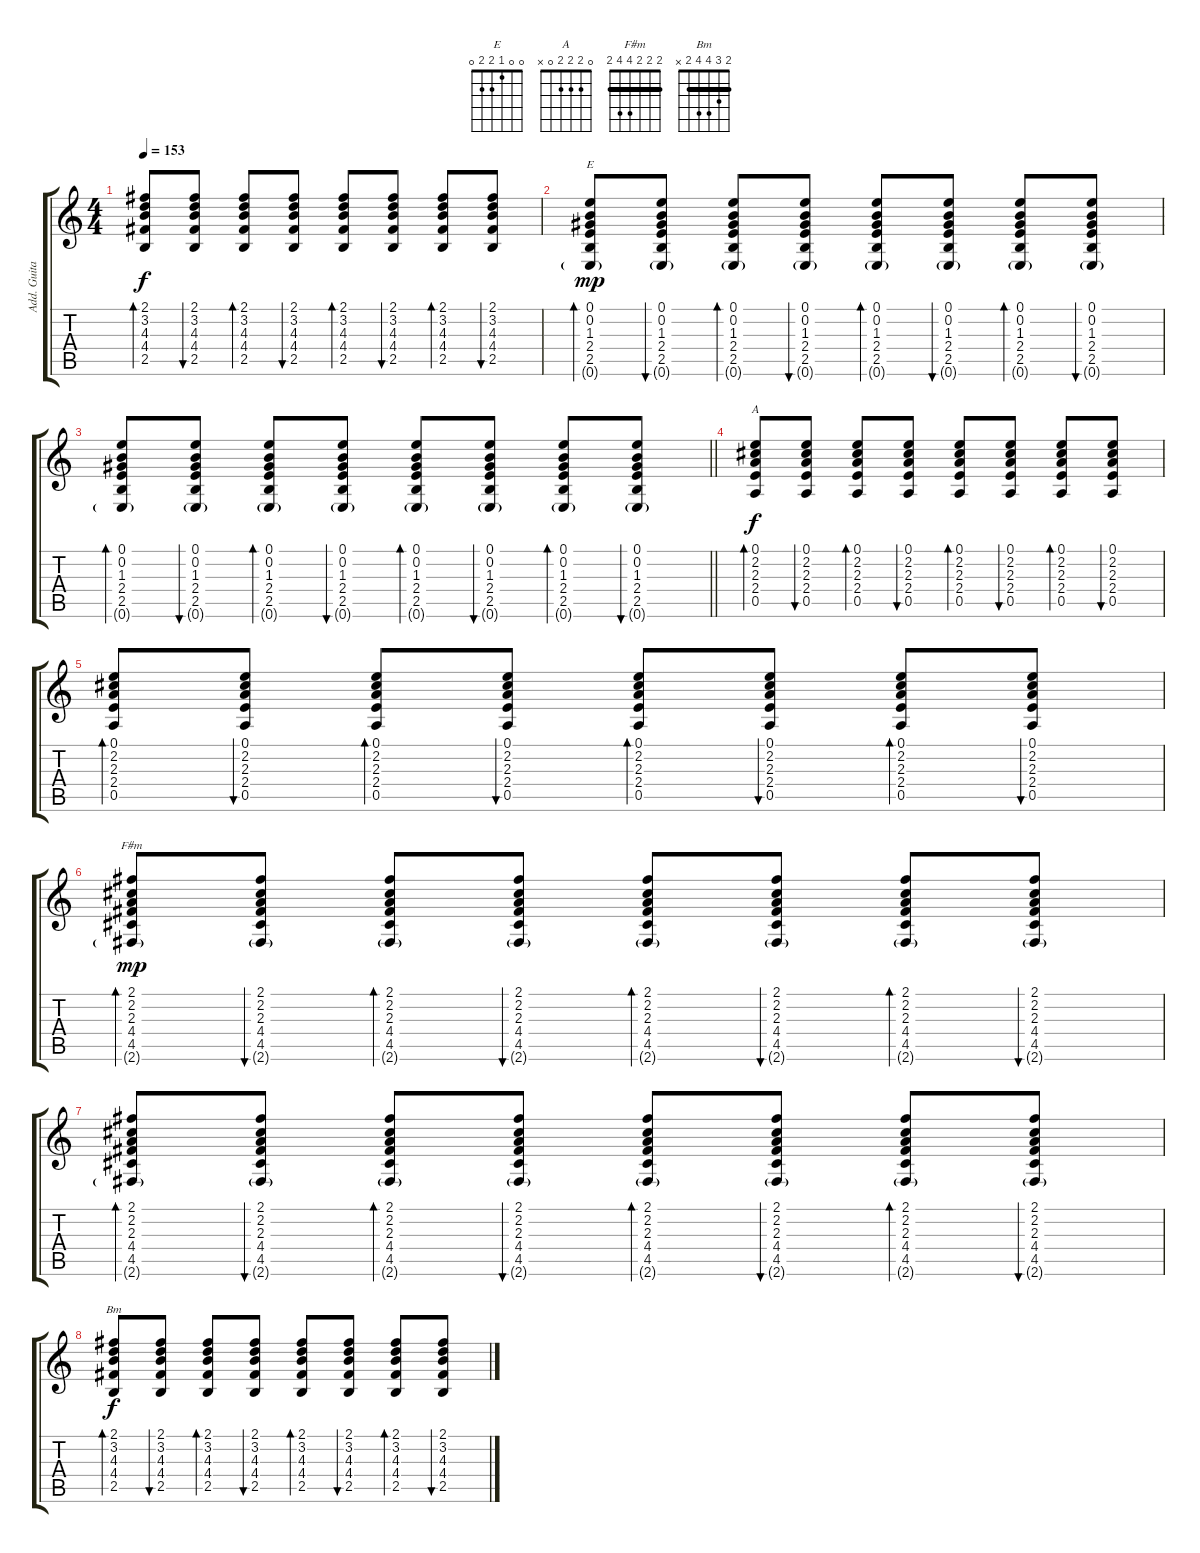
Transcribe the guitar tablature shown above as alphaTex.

\track ("Add. Guitar 1" "Add. Guita") {instrument distortionguitar}
\staff {score tabs}
\tuning (E4 B3 G3 D3 A2 E2) {hide}
\chord ("E" 0 0 1 2 2 0)
\chord ("A" 0 2 2 2 0 x)
\chord ("F#m" 2 2 2 4 4 2) {barre 2}
\chord ("Bm" 2 3 4 4 2 x) {barre 2}
\ts (4 4)
\tempo 153
\clef g2
\ks c
(2.1 3.2 4.3 4.4 2.5).8{bd 60 dy f} (2.1 3.2 4.3 4.4 2.5).8{bu 60} (2.1 3.2 4.3 4.4 2.5).8{bd 60} (2.1 3.2 4.3 4.4 2.5).8{bu 60} (2.1 3.2 4.3 4.4 2.5).8{bd 60} (2.1 3.2 4.3 4.4 2.5).8{bu 60} (2.1 3.2 4.3 4.4 2.5).8{bd 60} (2.1 3.2 4.3 4.4 2.5).8{bu 60} |
(0.1 0.2 1.3 2.4 2.5 0.6{g}).8{bd 60 ch "E" dy mp} (0.1 0.2 1.3 2.4 2.5 0.6{g}).8{bu 60} (0.1 0.2 1.3 2.4 2.5 0.6{g}).8{bd 60} (0.1 0.2 1.3 2.4 2.5 0.6{g}).8{bu 60} (0.1 0.2 1.3 2.4 2.5 0.6{g}).8{bd 60} (0.1 0.2 1.3 2.4 2.5 0.6{g}).8{bu 60} (0.1 0.2 1.3 2.4 2.5 0.6{g}).8{bd 60} (0.1 0.2 1.3 2.4 2.5 0.6{g}).8{bu 60} |
\barLineRight lightlight
(0.1 0.2 1.3 2.4 2.5 0.6{g}).8{bd 60} (0.1 0.2 1.3 2.4 2.5 0.6{g}).8{bu 60} (0.1 0.2 1.3 2.4 2.5 0.6{g}).8{bd 60} (0.1 0.2 1.3 2.4 2.5 0.6{g}).8{bu 60} (0.1 0.2 1.3 2.4 2.5 0.6{g}).8{bd 60} (0.1 0.2 1.3 2.4 2.5 0.6{g}).8{bu 60} (0.1 0.2 1.3 2.4 2.5 0.6{g}).8{bd 60} (0.1 0.2 1.3 2.4 2.5 0.6{g}).8{bu 60} |
(0.1 2.2 2.3 2.4 0.5).8{bd 60 ch "A" dy f} (0.1 2.2 2.3 2.4 0.5).8{bu 60} (0.1 2.2 2.3 2.4 0.5).8{bd 60} (0.1 2.2 2.3 2.4 0.5).8{bu 60} (0.1 2.2 2.3 2.4 0.5).8{bd 60} (0.1 2.2 2.3 2.4 0.5).8{bu 60} (0.1 2.2 2.3 2.4 0.5).8{bd 60} (0.1 2.2 2.3 2.4 0.5).8{bu 60} |
(0.1 2.2 2.3 2.4 0.5).8{bd 60} (0.1 2.2 2.3 2.4 0.5).8{bu 60} (0.1 2.2 2.3 2.4 0.5).8{bd 60} (0.1 2.2 2.3 2.4 0.5).8{bu 60} (0.1 2.2 2.3 2.4 0.5).8{bd 60} (0.1 2.2 2.3 2.4 0.5).8{bu 60} (0.1 2.2 2.3 2.4 0.5).8{bd 60} (0.1 2.2 2.3 2.4 0.5).8{bu 60} |
(2.1 2.2 2.3 4.4 4.5 2.6{g}).8{bd 60 ch "F#m" dy mp} (2.1 2.2 2.3 4.4 4.5 2.6{g}).8{bu 60} (2.1 2.2 2.3 4.4 4.5 2.6{g}).8{bd 60} (2.1 2.2 2.3 4.4 4.5 2.6{g}).8{bu 60} (2.1 2.2 2.3 4.4 4.5 2.6{g}).8{bd 60} (2.1 2.2 2.3 4.4 4.5 2.6{g}).8{bu 60} (2.1 2.2 2.3 4.4 4.5 2.6{g}).8{bd 60} (2.1 2.2 2.3 4.4 4.5 2.6{g}).8{bu 60} |
(2.1 2.2 2.3 4.4 4.5 2.6{g}).8{bd 60} (2.1 2.2 2.3 4.4 4.5 2.6{g}).8{bu 60} (2.1 2.2 2.3 4.4 4.5 2.6{g}).8{bd 60} (2.1 2.2 2.3 4.4 4.5 2.6{g}).8{bu 60} (2.1 2.2 2.3 4.4 4.5 2.6{g}).8{bd 60} (2.1 2.2 2.3 4.4 4.5 2.6{g}).8{bu 60} (2.1 2.2 2.3 4.4 4.5 2.6{g}).8{bd 60} (2.1 2.2 2.3 4.4 4.5 2.6{g}).8{bu 60} |
(2.1 3.2 4.3 4.4 2.5).8{bd 60 ch "Bm" dy f} (2.1 3.2 4.3 4.4 2.5).8{bu 60} (2.1 3.2 4.3 4.4 2.5).8{bd 60} (2.1 3.2 4.3 4.4 2.5).8{bu 60} (2.1 3.2 4.3 4.4 2.5).8{bd 60} (2.1 3.2 4.3 4.4 2.5).8{bu 60} (2.1 3.2 4.3 4.4 2.5).8{bd 60} (2.1 3.2 4.3 4.4 2.5).8{bu 60}
